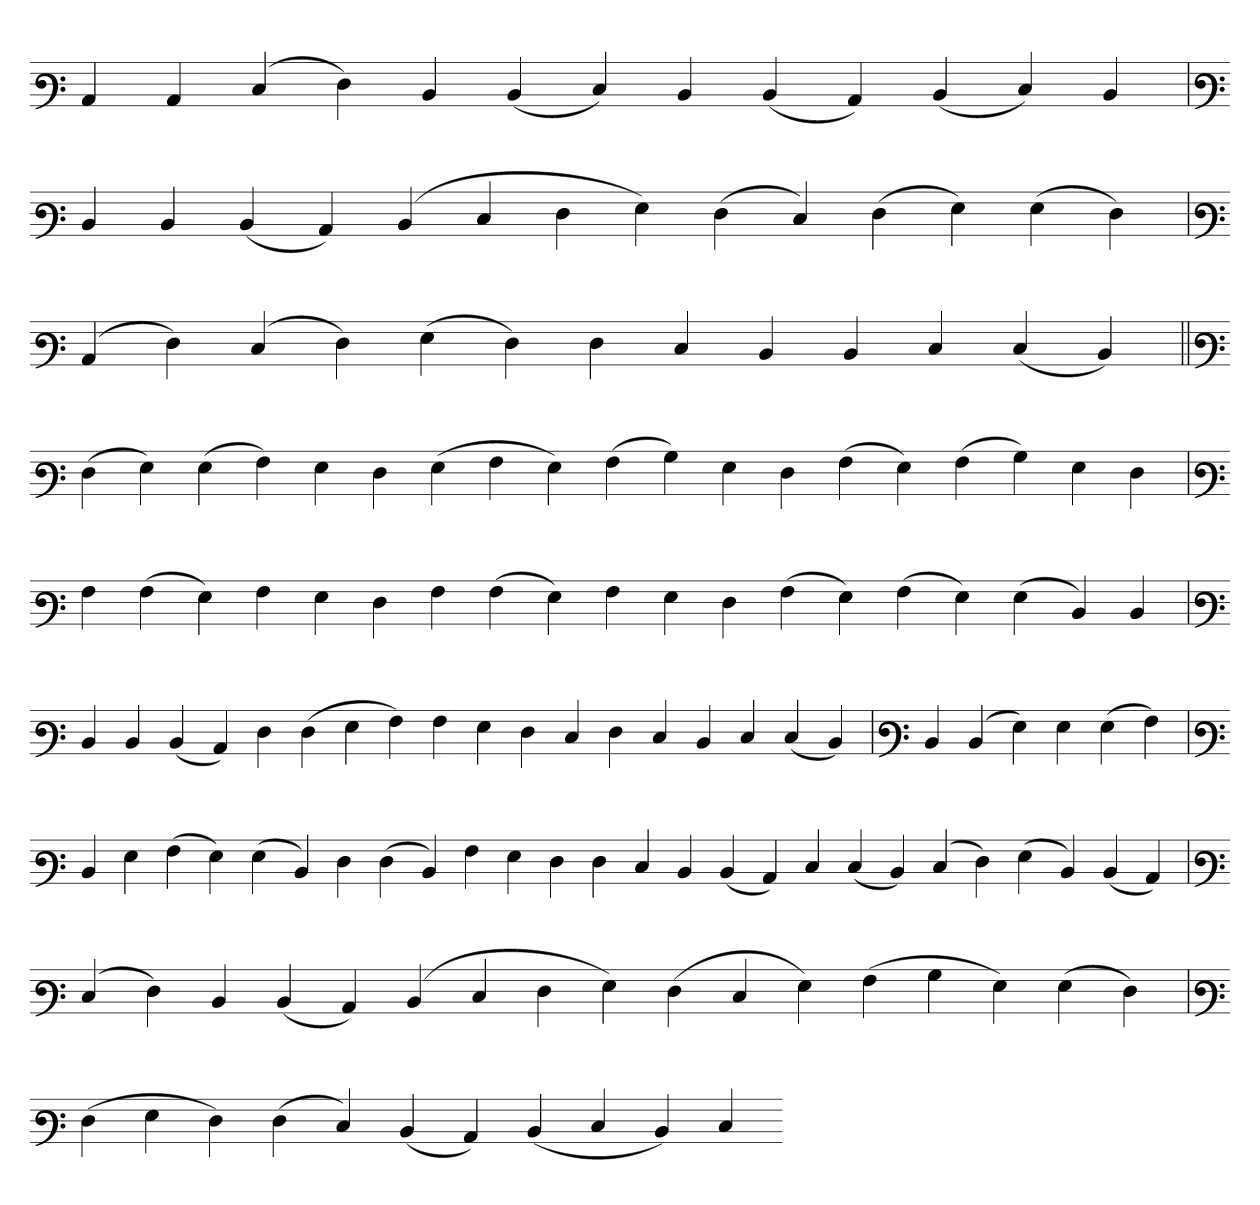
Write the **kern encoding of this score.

**kern
*part1
*staff1
*clefF3
=
4C
4C
(4E
4F)
4D
(4D
4E)
4D
(4D
4C)
(4D
4E)
4D
=`
*clefF3
4D
4D
(4D
4C)
(4D
4E
4F
4G)
(4F
4E)
(4F
4G)
(4G
4F)
='
*clefF3
(4C
4F)
(4E
4F)
(4G
4F)
4F
4E
4D
4D
4E
(4E
4D)
=||
*clefF3
(4F
4G)
(4G
4A)
4G
4F
(4G
4A
4G)
(4A
4B)
4G
4F
(4A
4G)
(4A
4B)
4G
4F
=`
*clefF3
4A
(4A
4G)
4A
4G
4F
4A
(4A
4G)
4A
4G
4F
(4A
4G)
(4A
4G)
(4G
4D)
4D
='
*clefF3
4D
4D
(4D
4C)
4F
(4F
4G
4A)
4A
4G
4F
4E
4F
4E
4D
4E
(4E
4D)
='
*clefF3
4D
(4D
4G)
4G
(4G
4A)
=`
*clefF3
4D
4G
(4A
4G)
(4G
4D)
4F
(4F
4D)
4A
4G
4F
4F
4E
4D
(4D
4C)
4E
(4E
4D)
(4E
4F)
(4G
4D)
(4D
4C)
=
*clefF3
(4E
4F)
4D
(4D
4C)
(4D
4E
4F
4G)
(4F
4E
4G)
(4A
4B
4G)
(4G
4F)
='
*clefF3
(4F
4G
4F)
(4F
4E)
(4D
4C)
(4D
4E
4D)
4E
=-
*-
